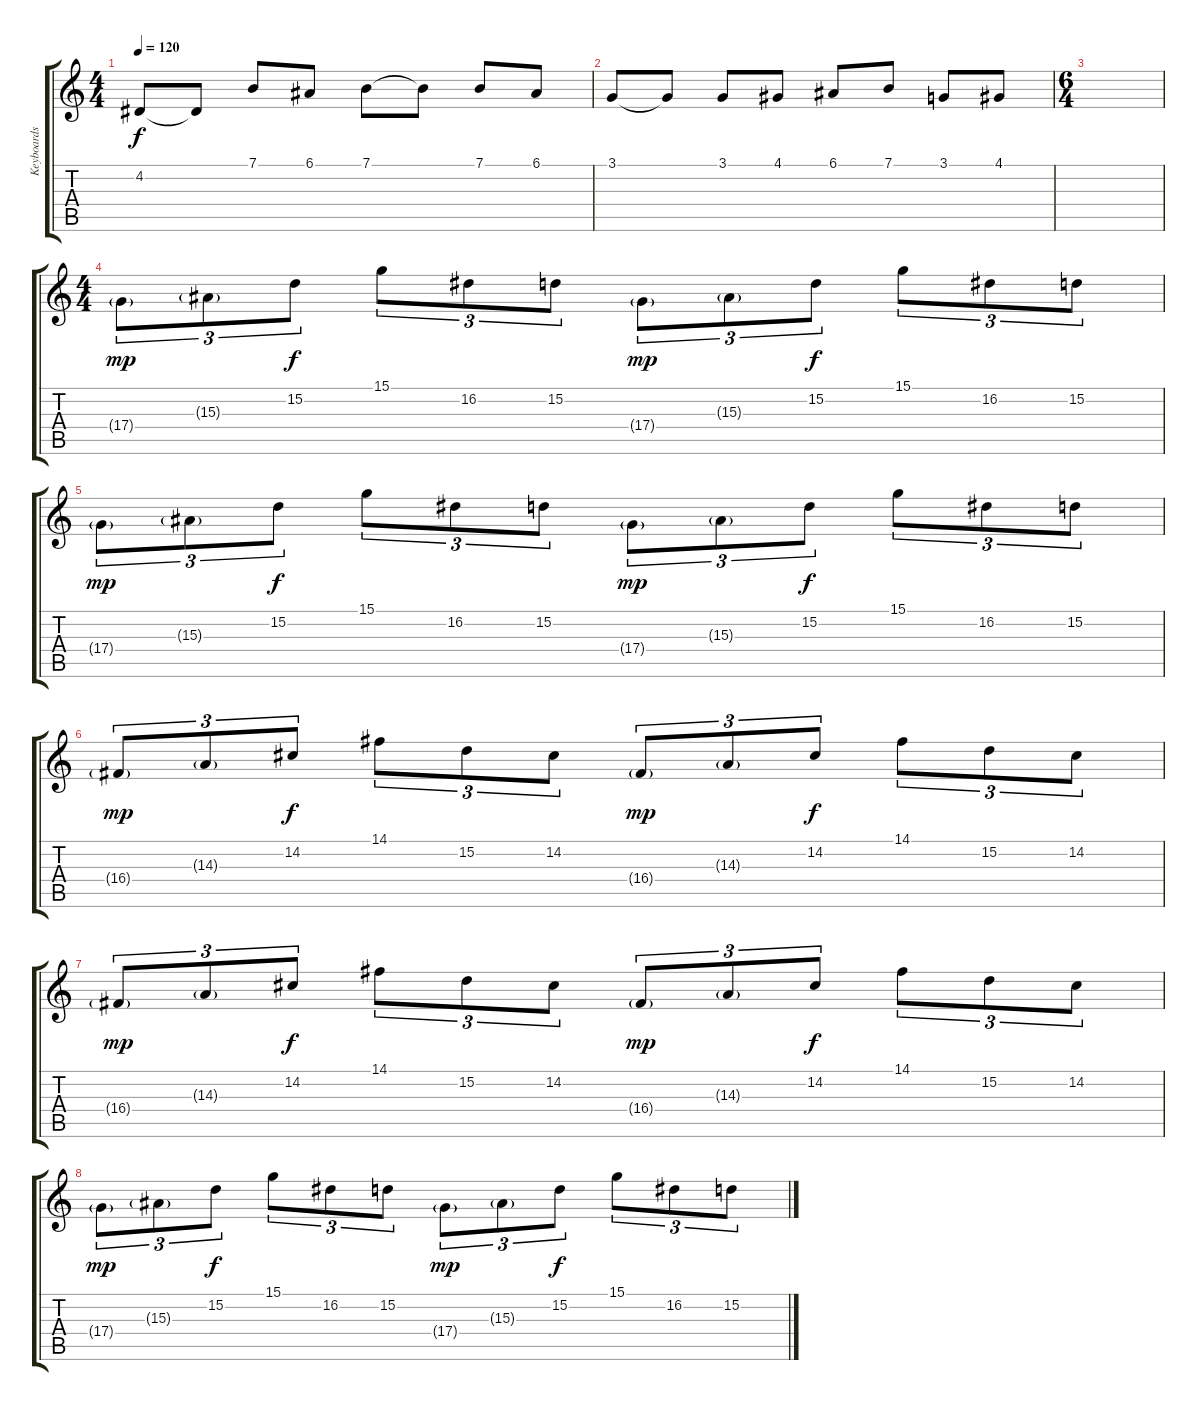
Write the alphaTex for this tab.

\track ("Keyboards 2" "Keyboards ") {instrument acousticgrandpiano}
\staff {score tabs}
\tuning (E4 B3 G3 D3 A2 E2) {hide}
\ts (4 4)
\tempo 120
\clef g2
\ks c
4.2.8{dy f} 4.2{t}.8 7.1.8 6.1.8 7.1.8 7.1{t}.8 7.1.8 6.1.8 |
3.1.8 3.1{t}.8 3.1.8 4.1.8 6.1.8 7.1.8 3.1.8 4.1.8 |
\ts (6 4)
|
\ts (4 4)
17.4{g}.8{tu (3 2) dy mp} 15.3{g}.8{tu (3 2)} 15.2.8{tu (3 2) dy f} 15.1.8{tu (3 2)} 16.2.8{tu (3 2)} 15.2.8{tu (3 2)} 17.4{g}.8{tu (3 2) dy mp} 15.3{g}.8{tu (3 2)} 15.2.8{tu (3 2) dy f} 15.1.8{tu (3 2)} 16.2.8{tu (3 2)} 15.2.8{tu (3 2)} |
17.4{g}.8{tu (3 2) dy mp} 15.3{g}.8{tu (3 2)} 15.2.8{tu (3 2) dy f} 15.1.8{tu (3 2)} 16.2.8{tu (3 2)} 15.2.8{tu (3 2)} 17.4{g}.8{tu (3 2) dy mp} 15.3{g}.8{tu (3 2)} 15.2.8{tu (3 2) dy f} 15.1.8{tu (3 2)} 16.2.8{tu (3 2)} 15.2.8{tu (3 2)} |
16.4{g}.8{tu (3 2) dy mp} 14.3{g}.8{tu (3 2)} 14.2.8{tu (3 2) dy f} 14.1.8{tu (3 2)} 15.2.8{tu (3 2)} 14.2.8{tu (3 2)} 16.4{g}.8{tu (3 2) dy mp} 14.3{g}.8{tu (3 2)} 14.2.8{tu (3 2) dy f} 14.1.8{tu (3 2)} 15.2.8{tu (3 2)} 14.2.8{tu (3 2)} |
16.4{g}.8{tu (3 2) dy mp} 14.3{g}.8{tu (3 2)} 14.2.8{tu (3 2) dy f} 14.1.8{tu (3 2)} 15.2.8{tu (3 2)} 14.2.8{tu (3 2)} 16.4{g}.8{tu (3 2) dy mp} 14.3{g}.8{tu (3 2)} 14.2.8{tu (3 2) dy f} 14.1.8{tu (3 2)} 15.2.8{tu (3 2)} 14.2.8{tu (3 2)} |
17.4{g}.8{tu (3 2) dy mp} 15.3{g}.8{tu (3 2)} 15.2.8{tu (3 2) dy f} 15.1.8{tu (3 2)} 16.2.8{tu (3 2)} 15.2.8{tu (3 2)} 17.4{g}.8{tu (3 2) dy mp} 15.3{g}.8{tu (3 2)} 15.2.8{tu (3 2) dy f} 15.1.8{tu (3 2)} 16.2.8{tu (3 2)} 15.2.8{tu (3 2)}
